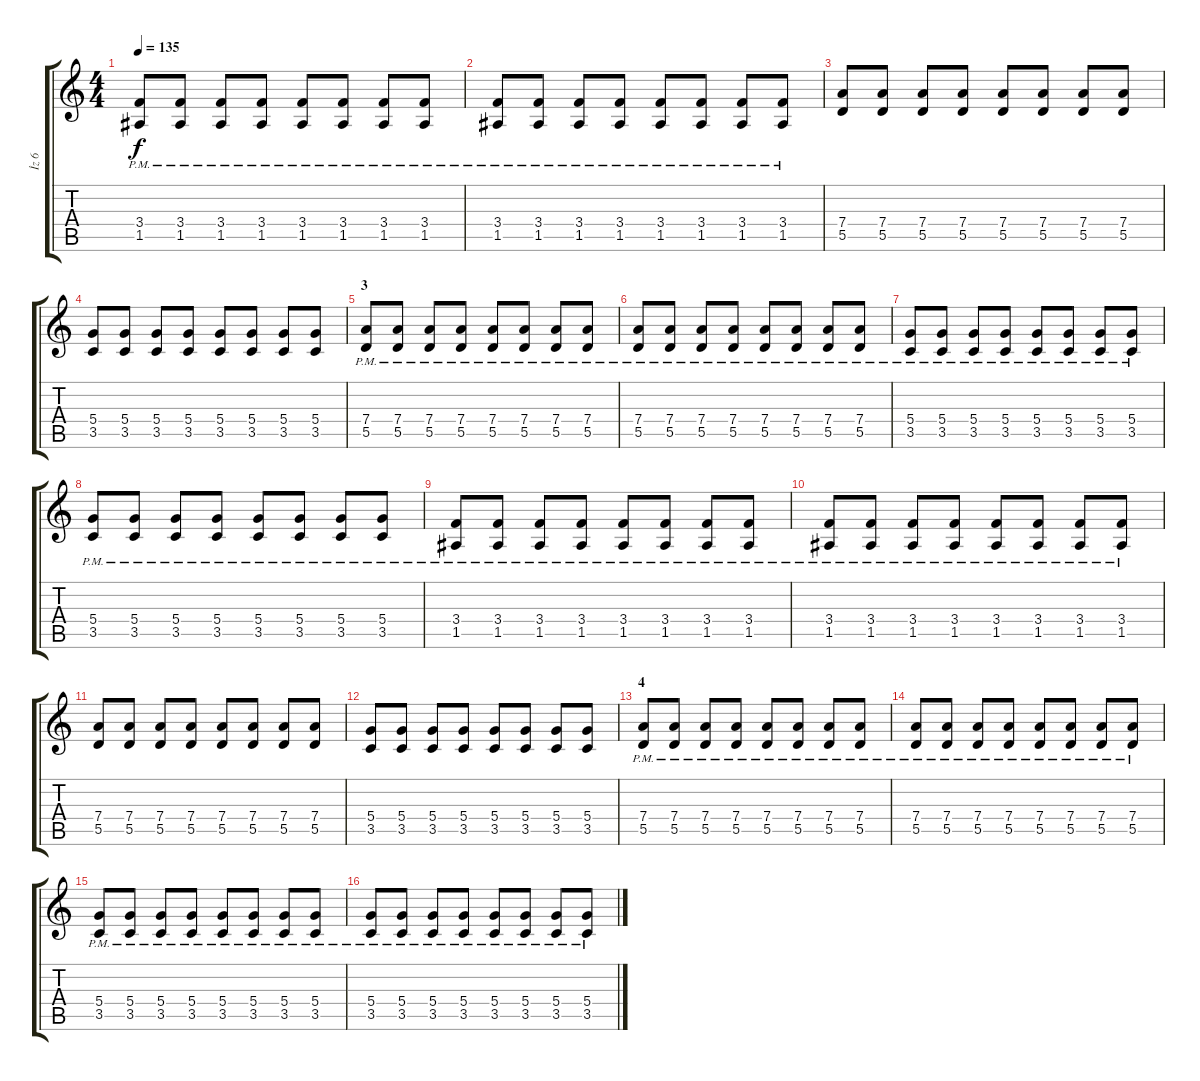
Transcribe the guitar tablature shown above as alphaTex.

\track ("İz 6" "İz 6") {instrument distortionguitar}
\staff {score tabs}
\tuning (E4 B3 G3 D3 A2 E2) {hide}
\ts (4 4)
\tempo 135
\clef g2
\ks c
(3.4{pm} 1.5{pm}).8{dy f} (3.4{pm} 1.5{pm}).8 (3.4{pm} 1.5{pm}).8 (3.4{pm} 1.5{pm}).8 (3.4{pm} 1.5{pm}).8 (3.4{pm} 1.5{pm}).8 (3.4{pm} 1.5{pm}).8 (3.4{pm} 1.5{pm}).8 |
(3.4{pm} 1.5{pm}).8 (3.4{pm} 1.5{pm}).8 (3.4{pm} 1.5{pm}).8 (3.4{pm} 1.5{pm}).8 (3.4{pm} 1.5{pm}).8 (3.4{pm} 1.5{pm}).8 (3.4{pm} 1.5{pm}).8 (3.4{pm} 1.5{pm}).8 |
(7.4 5.5).8 (7.4 5.5).8 (7.4 5.5).8 (7.4 5.5).8 (7.4 5.5).8 (7.4 5.5).8 (7.4 5.5).8 (7.4 5.5).8 |
(5.4 3.5).8 (5.4 3.5).8 (5.4 3.5).8 (5.4 3.5).8 (5.4 3.5).8 (5.4 3.5).8 (5.4 3.5).8 (5.4 3.5).8 |
\section ("" "3")
(7.4{pm} 5.5{pm}).8 (7.4{pm} 5.5{pm}).8 (7.4{pm} 5.5{pm}).8 (7.4{pm} 5.5{pm}).8 (7.4{pm} 5.5{pm}).8 (7.4{pm} 5.5{pm}).8 (7.4{pm} 5.5{pm}).8 (7.4{pm} 5.5{pm}).8 |
(7.4{pm} 5.5{pm}).8 (7.4{pm} 5.5{pm}).8 (7.4{pm} 5.5{pm}).8 (7.4{pm} 5.5{pm}).8 (7.4{pm} 5.5{pm}).8 (7.4{pm} 5.5{pm}).8 (7.4{pm} 5.5{pm}).8 (7.4{pm} 5.5{pm}).8 |
(5.4{pm} 3.5{pm}).8 (5.4{pm} 3.5{pm}).8 (5.4{pm} 3.5{pm}).8 (5.4{pm} 3.5{pm}).8 (5.4{pm} 3.5{pm}).8 (5.4{pm} 3.5{pm}).8 (5.4{pm} 3.5{pm}).8 (5.4{pm} 3.5{pm}).8 |
(5.4{pm} 3.5{pm}).8 (5.4{pm} 3.5{pm}).8 (5.4{pm} 3.5{pm}).8 (5.4{pm} 3.5{pm}).8 (5.4{pm} 3.5{pm}).8 (5.4{pm} 3.5{pm}).8 (5.4{pm} 3.5{pm}).8 (5.4{pm} 3.5{pm}).8 |
(3.4{pm} 1.5{pm}).8 (3.4{pm} 1.5{pm}).8 (3.4{pm} 1.5{pm}).8 (3.4{pm} 1.5{pm}).8 (3.4{pm} 1.5{pm}).8 (3.4{pm} 1.5{pm}).8 (3.4{pm} 1.5{pm}).8 (3.4{pm} 1.5{pm}).8 |
(3.4{pm} 1.5{pm}).8 (3.4{pm} 1.5{pm}).8 (3.4{pm} 1.5{pm}).8 (3.4{pm} 1.5{pm}).8 (3.4{pm} 1.5{pm}).8 (3.4{pm} 1.5{pm}).8 (3.4{pm} 1.5{pm}).8 (3.4{pm} 1.5{pm}).8 |
(7.4 5.5).8 (7.4 5.5).8 (7.4 5.5).8 (7.4 5.5).8 (7.4 5.5).8 (7.4 5.5).8 (7.4 5.5).8 (7.4 5.5).8 |
(5.4 3.5).8 (5.4 3.5).8 (5.4 3.5).8 (5.4 3.5).8 (5.4 3.5).8 (5.4 3.5).8 (5.4 3.5).8 (5.4 3.5).8 |
\section ("" "4")
(7.4{pm} 5.5{pm}).8 (7.4{pm} 5.5{pm}).8 (7.4{pm} 5.5{pm}).8 (7.4{pm} 5.5{pm}).8 (7.4{pm} 5.5{pm}).8 (7.4{pm} 5.5{pm}).8 (7.4{pm} 5.5{pm}).8 (7.4{pm} 5.5{pm}).8 |
(7.4{pm} 5.5{pm}).8 (7.4{pm} 5.5{pm}).8 (7.4{pm} 5.5{pm}).8 (7.4{pm} 5.5{pm}).8 (7.4{pm} 5.5{pm}).8 (7.4{pm} 5.5{pm}).8 (7.4{pm} 5.5{pm}).8 (7.4{pm} 5.5{pm}).8 |
(5.4{pm} 3.5{pm}).8 (5.4{pm} 3.5{pm}).8 (5.4{pm} 3.5{pm}).8 (5.4{pm} 3.5{pm}).8 (5.4{pm} 3.5{pm}).8 (5.4{pm} 3.5{pm}).8 (5.4{pm} 3.5{pm}).8 (5.4{pm} 3.5{pm}).8 |
(5.4{pm} 3.5{pm}).8 (5.4{pm} 3.5{pm}).8 (5.4{pm} 3.5{pm}).8 (5.4{pm} 3.5{pm}).8 (5.4{pm} 3.5{pm}).8 (5.4{pm} 3.5{pm}).8 (5.4{pm} 3.5{pm}).8 (5.4{pm} 3.5{pm}).8
